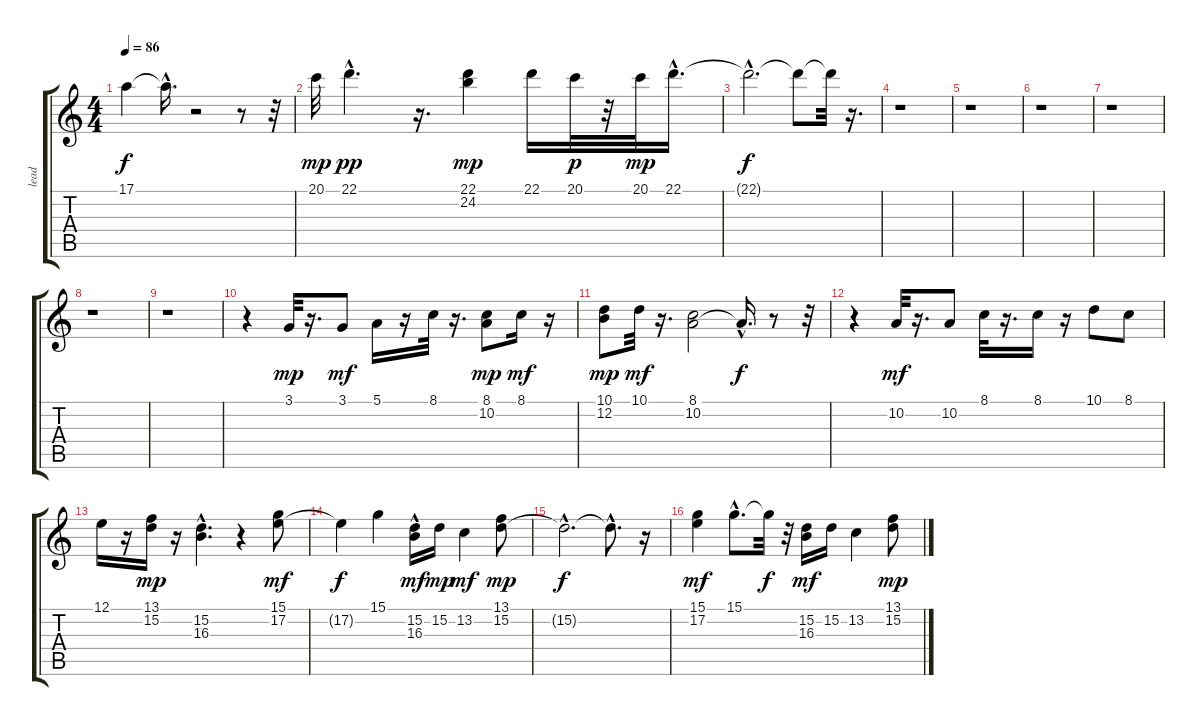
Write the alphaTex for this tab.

\track ("lead" "lead") {instrument ocarina}
\staff {score tabs}
\tuning (E4 B3 G3 D3 A2 E2) {hide}
\ts (4 4)
\tempo 86
\clef g2
\ks c
17.1{t}.4{dy f} 17.1{hac t}.16{d} r.2 r.8 r.32 |
20.1.32{dy mp} 22.1{hac}.4{d dy pp} r.16{d} (22.1 24.2).4{dy mp} 22.1.16 20.1.32{dy p} r.32 20.1.32{dy mp} 22.1{hac}.16{d} |
22.1{hac t}.2{d dy f} 22.1{t}.8 22.1{t}.32 r.16{d} |
r.1 |
r.1 |
r.1 |
r.1 |
r.1 |
r.1 |
r.4 3.1.32{dy mp} r.16{d} 3.1.8{dy mf} 5.1.16 r.16 8.1.32 r.16{d} (8.1 10.2).8{dy mp} 8.1.16{dy mf} r.16 |
(10.1 12.2).8{dy mp} 10.1.32{dy mf} r.16{d} (8.1 10.2).2 10.2{hac t}.16{d dy f} r.8 r.32 |
r.4 10.2.32{dy mf} r.16{d} 10.2.8 8.1.32 r.16{d} 8.1.16 r.16 10.1.8 8.1.8 |
12.1.16 r.16 (13.1 15.2).16{dy mp} r.16 (15.2 16.3{hac}).4{d} r.4 (15.1 17.2).8{dy mf} |
17.2{t}.4{dy f} 15.1.4 (15.2 16.3{hac}).16{dy mf} 15.2.16{dy mp} 13.2.4{dy mf} (13.1 15.2).8{dy mp} |
15.2{hac t}.2{d dy f} 15.2{hac t}.8{d} r.16 |
(15.1 17.2).4{dy mf} 15.1{hac}.8{d} 15.1{t}.32{dy f} r.32 (15.2 16.3).16{dy mf} 15.2.16 13.2.4 (13.1 15.2).8{dy mp}
